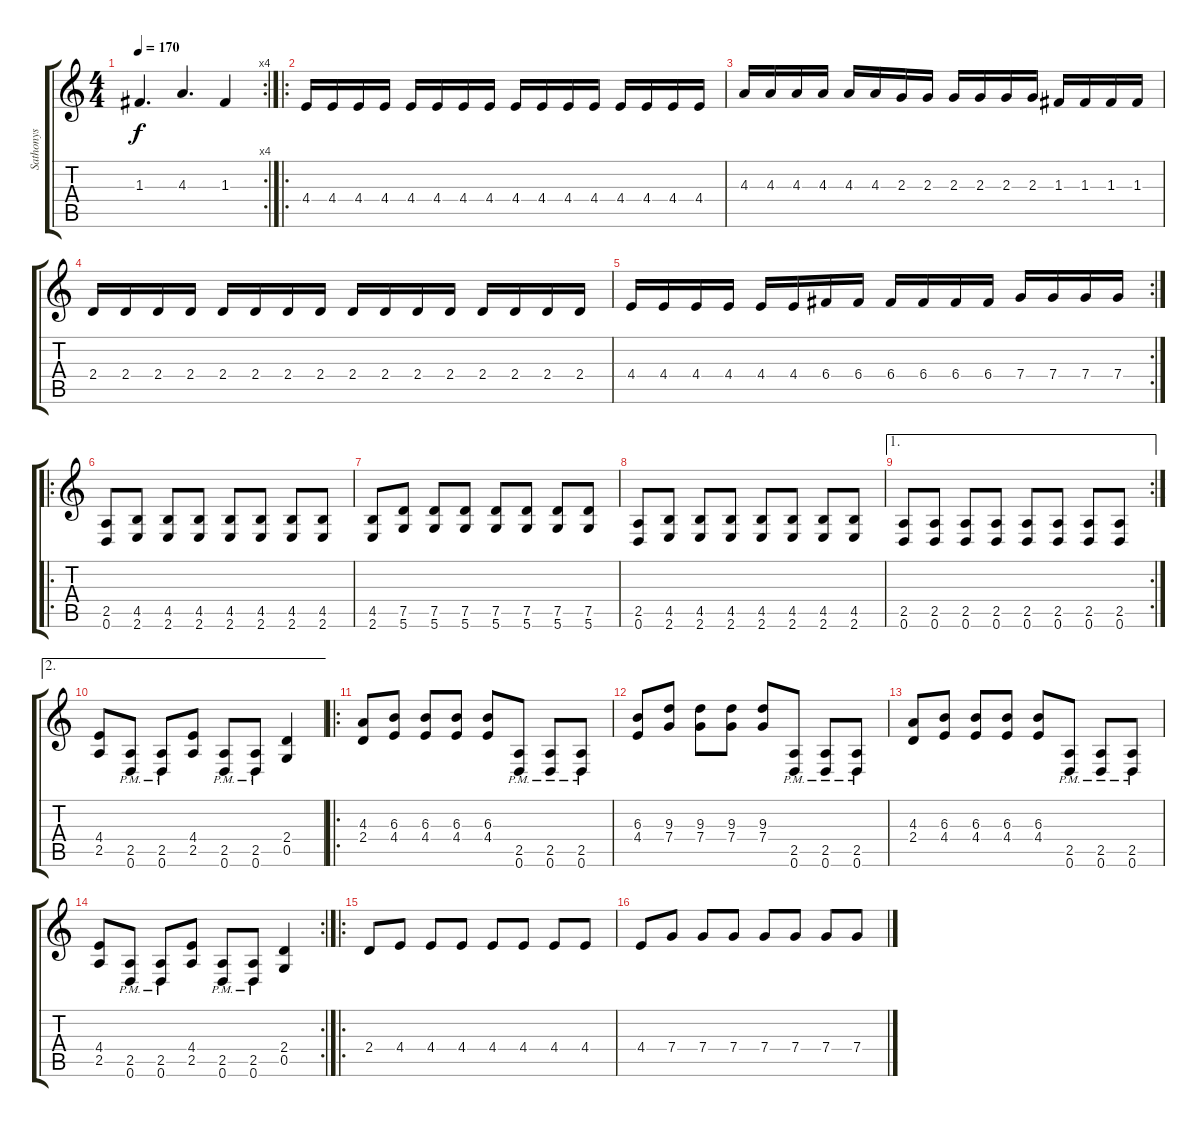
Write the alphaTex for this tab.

\track ("Sathonys" "Sathonys") {instrument distortionguitar}
\staff {score tabs}
\tuning (D4 A3 F3 C3 G2 D2) {hide}
\rc 4
\ts (4 4)
\tempo 170
\clef g2
\ks c
1.3.4{d dy f} 4.3.4{d} 1.3.4 |
\ro
4.4.16{volume 10} 4.4.16 4.4.16 4.4.16 4.4.16 4.4.16 4.4.16 4.4.16 4.4.16 4.4.16 4.4.16 4.4.16 4.4.16 4.4.16 4.4.16 4.4.16 |
4.3.16 4.3.16 4.3.16 4.3.16 4.3.16 4.3.16 2.3.16 2.3.16 2.3.16 2.3.16 2.3.16 2.3.16 1.3.16 1.3.16 1.3.16 1.3.16 |
2.4.16 2.4.16 2.4.16 2.4.16 2.4.16 2.4.16 2.4.16 2.4.16 2.4.16 2.4.16 2.4.16 2.4.16 2.4.16 2.4.16 2.4.16 2.4.16 |
\rc 2
4.4.16 4.4.16 4.4.16 4.4.16 4.4.16 4.4.16 6.4.16 6.4.16 6.4.16 6.4.16 6.4.16 6.4.16 7.4.16 7.4.16 7.4.16 7.4.16 |
\ro
(2.5 0.6).8 (4.5 2.6).8 (4.5 2.6).8 (4.5 2.6).8 (4.5 2.6).8 (4.5 2.6).8 (4.5 2.6).8 (4.5 2.6).8 |
(4.5 2.6).8 (7.5 5.6).8 (7.5 5.6).8 (7.5 5.6).8 (7.5 5.6).8 (7.5 5.6).8 (7.5 5.6).8 (7.5 5.6).8 |
(2.5 0.6).8 (4.5 2.6).8 (4.5 2.6).8 (4.5 2.6).8 (4.5 2.6).8 (4.5 2.6).8 (4.5 2.6).8 (4.5 2.6).8 |
\ae 1
\rc 2
(2.5 0.6).8 (2.5 0.6).8 (2.5 0.6).8 (2.5 0.6).8 (2.5 0.6).8 (2.5 0.6).8 (2.5 0.6).8 (2.5 0.6).8 |
\ae 2
(4.4 2.5).8 (2.5 0.6{pm}).8 (2.5 0.6{pm}).8 (4.4 2.5).8 (2.5 0.6{pm}).8 (2.5 0.6{pm}).8 (2.4 0.5).4 |
\ro
(4.3 2.4).8{volume 7} (6.3 4.4).8 (6.3 4.4).8 (6.3 4.4).8 (6.3 4.4).8 (2.5 0.6{pm}).8 (2.5 0.6{pm}).8 (2.5 0.6{pm}).8 |
(6.3 4.4).8 (9.3 7.4).8 (9.3 7.4).8 (9.3 7.4).8 (9.3 7.4).8 (2.5 0.6{pm}).8 (2.5 0.6{pm}).8 (2.5 0.6{pm}).8 |
(4.3 2.4).8 (6.3 4.4).8 (6.3 4.4).8 (6.3 4.4).8 (6.3 4.4).8 (2.5 0.6{pm}).8 (2.5 0.6{pm}).8 (2.5 0.6{pm}).8 |
\rc 2
(4.4 2.5).8 (2.5 0.6{pm}).8 (2.5 0.6{pm}).8 (4.4 2.5).8 (2.5 0.6{pm}).8 (2.5 0.6{pm}).8 (2.4 0.5).4 |
\ro
2.4.8{volume 10} 4.4.8 4.4.8 4.4.8 4.4.8 4.4.8 4.4.8 4.4.8 |
4.4.8 7.4.8 7.4.8 7.4.8 7.4.8 7.4.8 7.4.8 7.4.8
